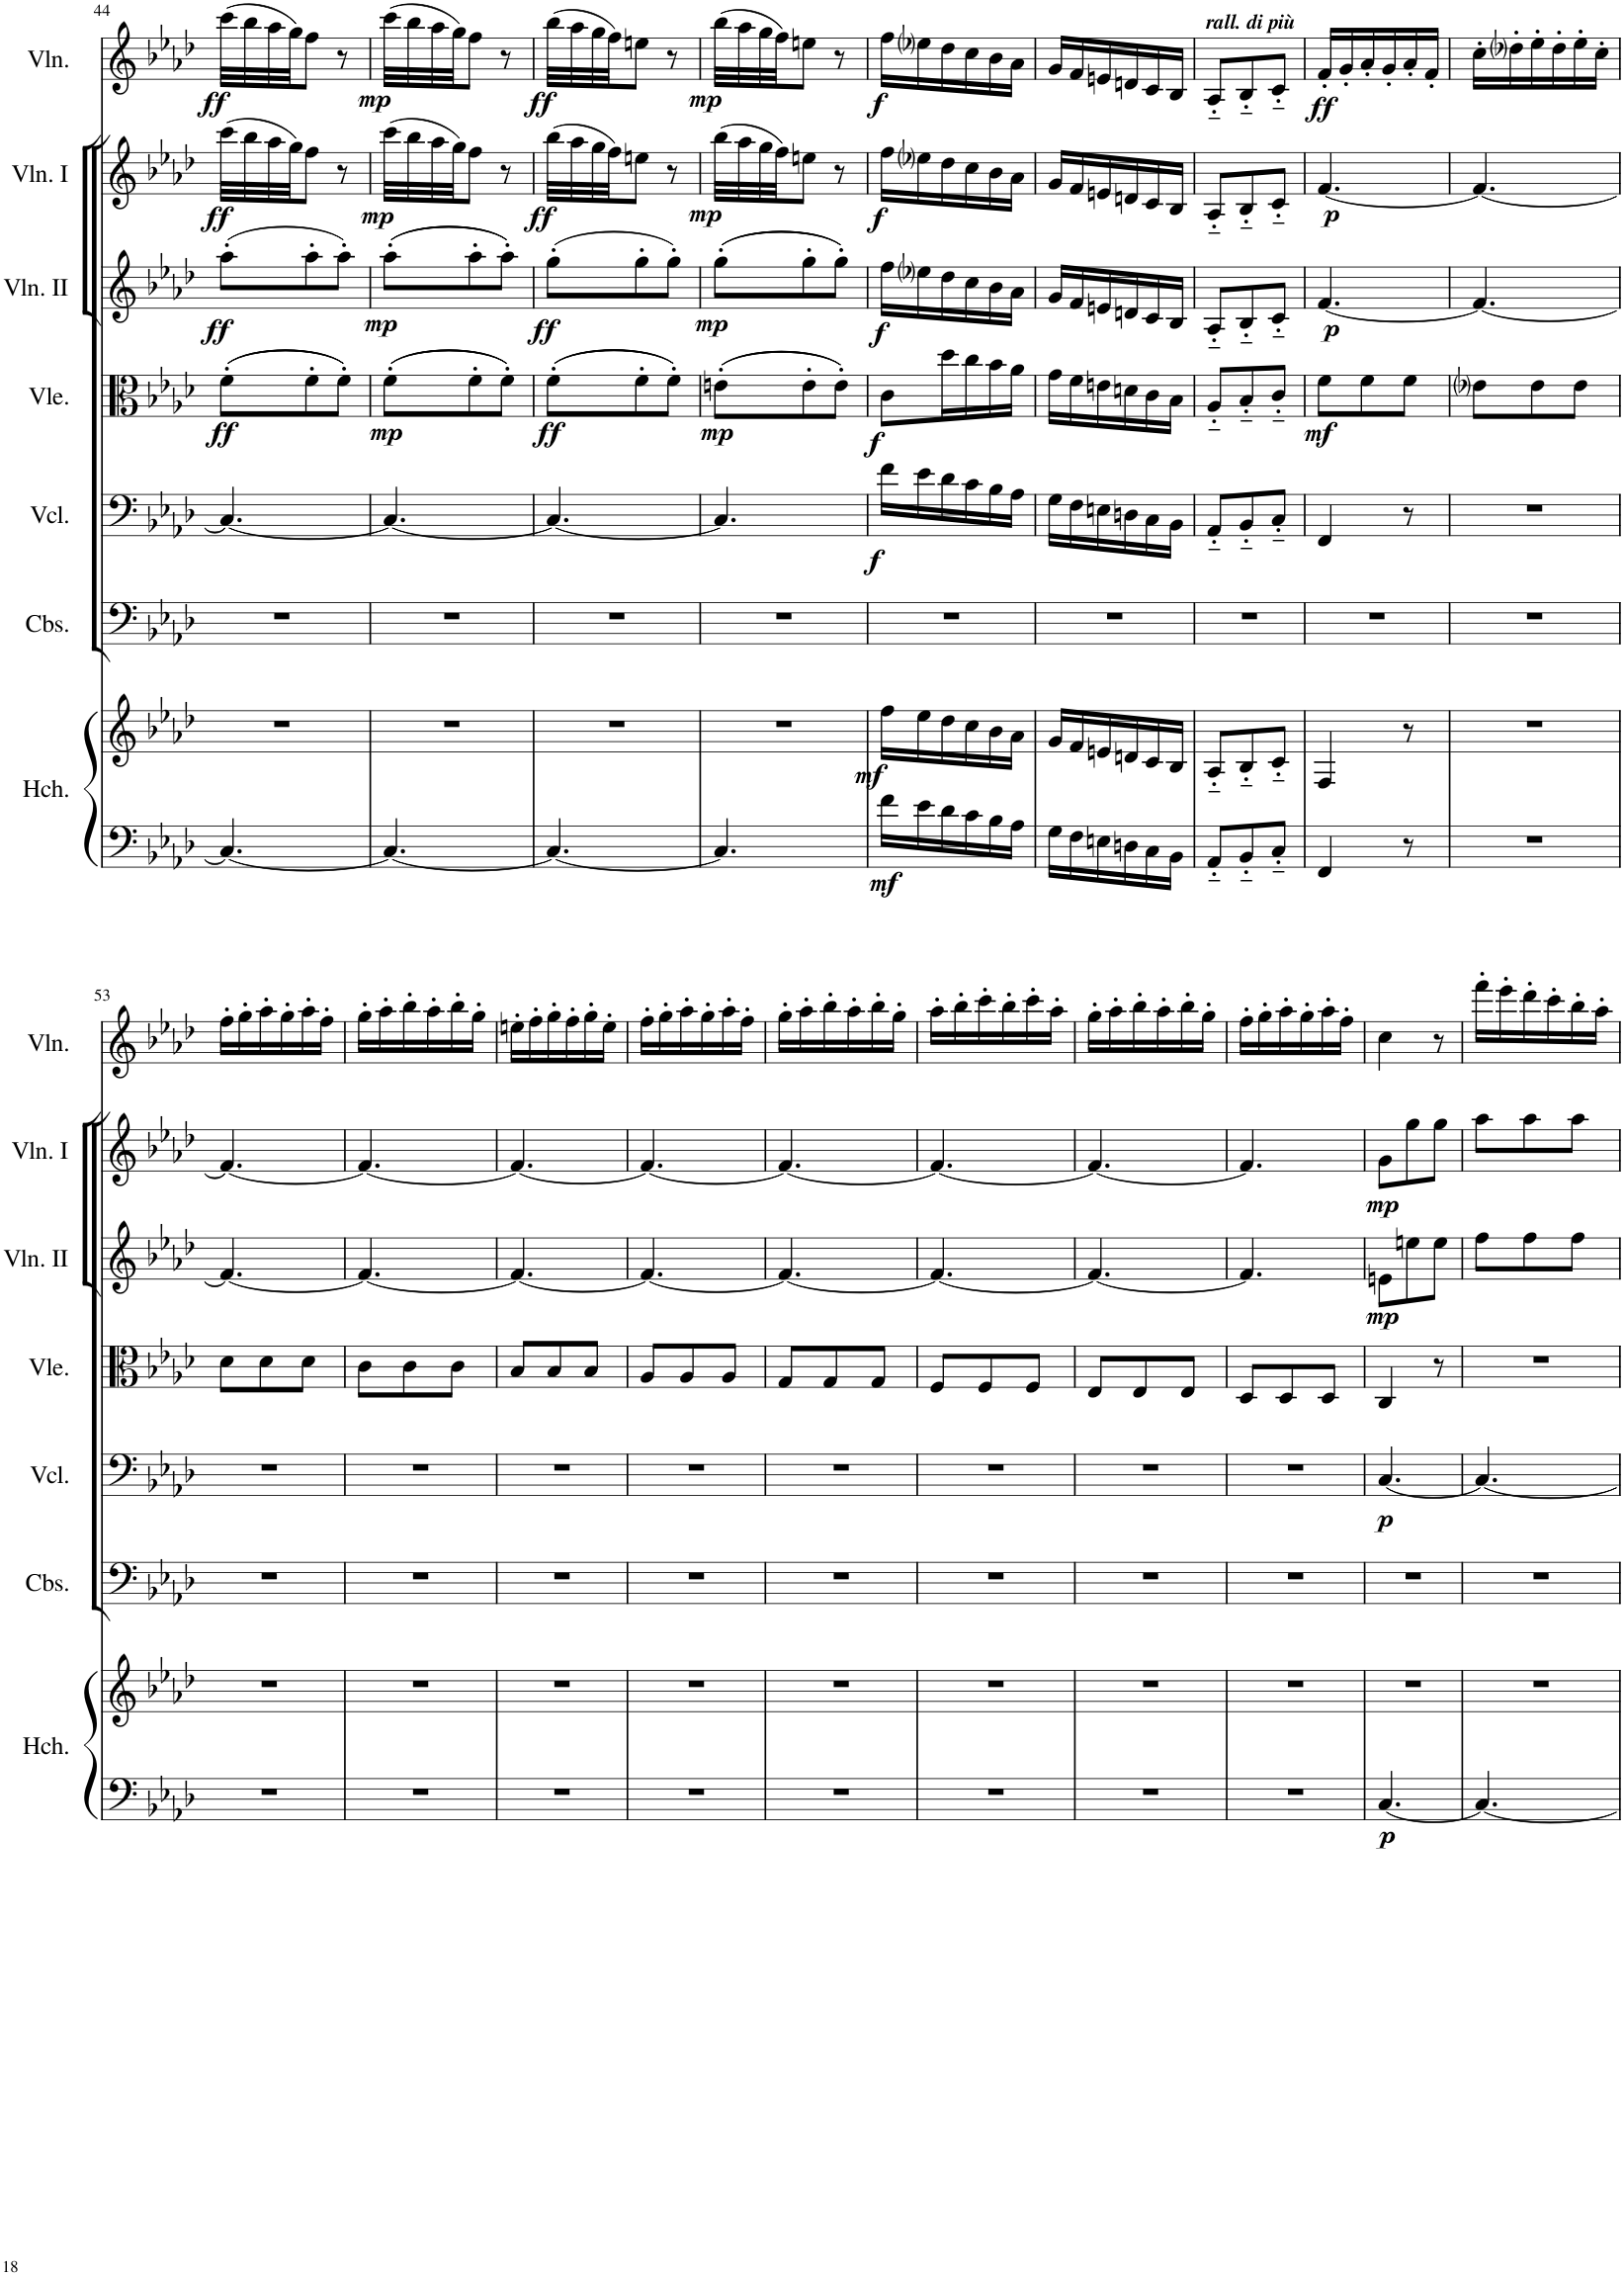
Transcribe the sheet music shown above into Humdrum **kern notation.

**kern	**kern	**dynam	**kern	**kern	**dynam	**kern	**dynam	**kern	**dynam	**kern	**dynam	**kern	**dynam
*part7	*part7	*part7	*part6	*part5	*part5	*part4	*part4	*part3	*part3	*part2	*part2	*part1	*part1
*staff8	*staff7	*staff7/8	*staff6	*staff5	*staff5	*staff4	*staff4	*staff3	*staff3	*staff2	*staff2	*staff1	*staff1
*I"Organ or Harpsichord	*	*	*I"Contrabassi	*I"Violoncelli	*	*I"Viole	*	*I"Violino II	*	*I"Violino I	*	*I"Violino principale	*
*I'Hch.	*	*	*I'Cbs.	*I'Vcl.	*	*I'Vle.	*	*I'Vln. II	*	*I'Vln. I	*	*I'Vln.	*
!!LO:PB:g=z
*clefF4	*clefG2	*	*clefF4	*clefF4	*	*clefC3	*	*clefG2	*	*clefG2	*	*clefG2	*
*	*	*	*Trd7c12	*	*	*	*	*	*	*	*	*	*
*k[b-e-a-d-]	*k[b-e-a-d-]	*	*k[b-e-a-d-]	*k[b-e-a-d-]	*	*k[b-e-a-d-]	*	*k[b-e-a-d-]	*	*k[b-e-a-d-]	*	*k[b-e-a-d-]	*
*M3/8	*M3/8	*	*M3/8	*M3/8	*	*M3/8	*	*M3/8	*	*M3/8	*	*M3/8	*
=44	=44	=44	=44	=44	=44	=44	=44	=44	=44	=44	=44	=44	=44
!	!	!	!	!	!	!	!LO:DY:b	!	!LO:DY:b	!	!LO:DY:b	!	!LO:DY:b
4.C/_	4.r	.	4.r	4.C/_	.	((8f'\L	ff	(8aa-'\L	ff	(32ccc\LLL	ff	(32ccc\LLL	ff
.	.	.	.	.	.	.	.	.	.	32bb-\	.	32bb-\	.
.	.	.	.	.	.	.	.	.	.	32aa-\	.	32aa-\	.
.	.	.	.	.	.	.	.	.	.	32gg\JJ)	.	32gg\JJ)	.
.	.	.	.	.	.	8f'\	.	8aa-'\	.	8ff\J	.	8ff\J	.
.	.	.	.	.	.	8f'\J))	.	8aa-'\J)	.	8r	.	8r	.
=45	=45	=45	=45	=45	=45	=45	=45	=45	=45	=45	=45	=45	=45
!	!	!	!	!	!	!	!LO:DY:b	!	!LO:DY:b	!	!LO:DY:b	!	!LO:DY:b
4.C/_	4.r	.	4.r	4.C/_	.	((8f'\L	mp	((8aa-'\L	mp	(32ccc\LLL	mp	(32ccc\LLL	mp
.	.	.	.	.	.	.	.	.	.	32bb-\	.	32bb-\	.
.	.	.	.	.	.	.	.	.	.	32aa-\	.	32aa-\	.
.	.	.	.	.	.	.	.	.	.	32gg\JJ)	.	32gg\JJ)	.
.	.	.	.	.	.	8f'\	.	8aa-'\	.	8ff\J	.	8ff\J	.
.	.	.	.	.	.	8f'\J))	.	8aa-'\J))	.	8r	.	8r	.
=46	=46	=46	=46	=46	=46	=46	=46	=46	=46	=46	=46	=46	=46
!	!	!	!	!	!	!	!LO:DY:b	!	!LO:DY:b	!	!LO:DY:b	!	!LO:DY:b
4.C/_	4.r	.	4.r	4.C/_	.	((8f'\L	ff	(8gg'\L	ff	(32bb-\LLL	ff	(32bb-\LLL	ff
.	.	.	.	.	.	.	.	.	.	32aa-\	.	32aa-\	.
.	.	.	.	.	.	.	.	.	.	32gg\	.	32gg\	.
.	.	.	.	.	.	.	.	.	.	32ff\JJ)	.	32ff\JJ)	.
.	.	.	.	.	.	8f'\	.	8gg'\	.	8een\J	.	8een\J	.
.	.	.	.	.	.	8f'\J))	.	8gg'\J)	.	8r	.	8r	.
=47	=47	=47	=47	=47	=47	=47	=47	=47	=47	=47	=47	=47	=47
!	!	!LO:DY:b=2	!	!	!	!	!	!	!	!	!	!	!
!	!	!LO:DY:n=1:b	!	!	!	!	!LO:DY:b	!	!LO:DY:b	!	!LO:DY:b	!	!LO:DY:b
4.C/]	4.r	mf mf	4.r	4.C/]	.	((8en'\L	mp	((8gg'\L	mp	(32bb-\LLL	mp	(32bb-\LLL	mp
.	.	.	.	.	.	.	.	.	.	32aa-\	.	32aa-\	.
.	.	.	.	.	.	.	.	.	.	32gg\	.	32gg\	.
.	.	.	.	.	.	.	.	.	.	32ff\JJ)	.	32ff\JJ)	.
.	.	.	.	.	.	8e'\	.	8gg'\	.	8een\J	.	8een\J	.
.	.	.	.	.	.	8e'\J))	.	8gg'\J))	.	8r	.	8r	.
=48	=48	=48	=48	=48	=48	=48	=48	=48	=48	=48	=48	=48	=48
!	!	!	!	!	!LO:DY:b	!	!LO:DY:b	!	!LO:DY:b	!	!LO:DY:b	!	!LO:DY:b
16f\LL	16ff\LL	.	4.r	16f\LL	f	8c\L	f	16ff\LL	f	16ff\LL	f	16ff\LL	f
16e-\	16ee-\	.	.	16e-\	.	.	.	16ee-i\	.	16ee-i\	.	16ee-i\	.
16d-\	16dd-\	.	.	16d-\	.	16dd-\L	.	16dd-\	.	16dd-\	.	16dd-\	.
16c\	16cc\	.	.	16c\	.	16cc\	.	16cc\	.	16cc\	.	16cc\	.
16B-\	16b-\	.	.	16B-\	.	16b-\	.	16b-\	.	16b-\	.	16b-\	.
16A-\JJ	16a-\JJ	.	.	16A-\JJ	.	16a-\JJ	.	16a-\JJ	.	16a-\JJ	.	16a-\JJ	.
=49	=49	=49	=49	=49	=49	=49	=49	=49	=49	=49	=49	=49	=49
16G\LL	16g/LL	.	4.r	16G\LL	.	16g\LL	.	16g/LL	.	16g/LL	.	16g/LL	.
16F\	16f/	.	.	16F\	.	16f\	.	16f/	.	16f/	.	16f/	.
16En\	16en/	.	.	16En\	.	16en\	.	16en/	.	16en/	.	16en/	.
16Dn\	16dn/	.	.	16Dn\	.	16dn\	.	16dn/	.	16dn/	.	16dn/	.
16C\	16c/	.	.	16C\	.	16c\	.	16c/	.	16c/	.	16c/	.
16BB-\JJ	16B-/JJ	.	.	16BB-\JJ	.	16B-\JJ	.	16B-/JJ	.	16B-/JJ	.	16B-/JJ	.
=50	=50	=50	=50	=50	=50	=50	=50	=50	=50	=50	=50	=50	=50
!	!	!	!	!	!	!	!	!	!	!	!	!LO:TX:a:Bi:t=rall. di più	!
8AA-'~/L	8A-'~/L	.	4.r	8AA-'~/L	.	8A-'~/L	.	8A-'~/L	.	8A-'~/L	.	8A-'~/L	.
8BB-'~/	8B-'~/	.	.	8BB-'~/	.	8B-'~/	.	8B-'~/	.	8B-'~/	.	8B-'~/	.
8C'~/J	8c'~/J	.	.	8C'~/J	.	8c'~/J	.	8c'~/J	.	8c'~/J	.	8c'~/J	.
=51	=51	=51	=51	=51	=51	=51	=51	=51	=51	=51	=51	=51	=51
!	!	!	!	!	!	!	!LO:DY:b	!	!LO:DY:b	!	!LO:DY:b	!	!LO:DY:b
4FF/	4F/	.	4.r	4FF/	.	8f\L	mf	[4.f/	p	[4.f/	p	16f'/LL	ff
.	.	.	.	.	.	.	.	.	.	.	.	16g'/	.
.	.	.	.	.	.	8f\	.	.	.	.	.	16a-'/	.
.	.	.	.	.	.	.	.	.	.	.	.	16g'/	.
8r	8r	.	.	8r	.	8f\J	.	.	.	.	.	16a-'/	.
.	.	.	.	.	.	.	.	.	.	.	.	16f'/JJ	.
=52	=52	=52	=52	=52	=52	=52	=52	=52	=52	=52	=52	=52	=52
4.r	4.r	.	4.r	4.r	.	8e-i\L	.	4.f/_	.	4.f/_	.	16cc'\LL	.
.	.	.	.	.	.	.	.	.	.	.	.	16dd-i'\	.
.	.	.	.	.	.	8e-\	.	.	.	.	.	16ee-'\	.
.	.	.	.	.	.	.	.	.	.	.	.	16dd-'\	.
.	.	.	.	.	.	8e-\J	.	.	.	.	.	16ee-'\	.
.	.	.	.	.	.	.	.	.	.	.	.	16cc'\JJ	.
!!LO:LB:g=z
=53	=53	=53	=53	=53	=53	=53	=53	=53	=53	=53	=53	=53	=53
4.r	4.r	.	4.r	4.r	.	8d-\L	.	4.f/_	.	4.f/_	.	16ff'\LL	.
.	.	.	.	.	.	.	.	.	.	.	.	16gg'\	.
.	.	.	.	.	.	8d-\	.	.	.	.	.	16aa-'\	.
.	.	.	.	.	.	.	.	.	.	.	.	16gg'\	.
.	.	.	.	.	.	8d-\J	.	.	.	.	.	16aa-'\	.
.	.	.	.	.	.	.	.	.	.	.	.	16ff'\JJ	.
=54	=54	=54	=54	=54	=54	=54	=54	=54	=54	=54	=54	=54	=54
4.r	4.r	.	4.r	4.r	.	8c\L	.	4.f/_	.	4.f/_	.	16gg'\LL	.
.	.	.	.	.	.	.	.	.	.	.	.	16aa-'\	.
.	.	.	.	.	.	8c\	.	.	.	.	.	16bb-'\	.
.	.	.	.	.	.	.	.	.	.	.	.	16aa-'\	.
.	.	.	.	.	.	8c\J	.	.	.	.	.	16bb-'\	.
.	.	.	.	.	.	.	.	.	.	.	.	16gg'\JJ	.
=55	=55	=55	=55	=55	=55	=55	=55	=55	=55	=55	=55	=55	=55
4.r	4.r	.	4.r	4.r	.	8B-/L	.	4.f/_	.	4.f/_	.	16een'\LL	.
.	.	.	.	.	.	.	.	.	.	.	.	16ff'\	.
.	.	.	.	.	.	8B-/	.	.	.	.	.	16gg'\	.
.	.	.	.	.	.	.	.	.	.	.	.	16ff'\	.
.	.	.	.	.	.	8B-/J	.	.	.	.	.	16gg'\	.
.	.	.	.	.	.	.	.	.	.	.	.	16ee'\JJ	.
=56	=56	=56	=56	=56	=56	=56	=56	=56	=56	=56	=56	=56	=56
4.r	4.r	.	4.r	4.r	.	8A-/L	.	4.f/_	.	4.f/_	.	16ff'\LL	.
.	.	.	.	.	.	.	.	.	.	.	.	16gg'\	.
.	.	.	.	.	.	8A-/	.	.	.	.	.	16aa-'\	.
.	.	.	.	.	.	.	.	.	.	.	.	16gg'\	.
.	.	.	.	.	.	8A-/J	.	.	.	.	.	16aa-'\	.
.	.	.	.	.	.	.	.	.	.	.	.	16ff'\JJ	.
=57	=57	=57	=57	=57	=57	=57	=57	=57	=57	=57	=57	=57	=57
4.r	4.r	.	4.r	4.r	.	8G/L	.	4.f/_	.	4.f/_	.	16gg'\LL	.
.	.	.	.	.	.	.	.	.	.	.	.	16aa-'\	.
.	.	.	.	.	.	8G/	.	.	.	.	.	16bb-'\	.
.	.	.	.	.	.	.	.	.	.	.	.	16aa-'\	.
.	.	.	.	.	.	8G/J	.	.	.	.	.	16bb-'\	.
.	.	.	.	.	.	.	.	.	.	.	.	16gg'\JJ	.
=58	=58	=58	=58	=58	=58	=58	=58	=58	=58	=58	=58	=58	=58
4.r	4.r	.	4.r	4.r	.	8F/L	.	4.f/_	.	4.f/_	.	16aa-'\LL	.
.	.	.	.	.	.	.	.	.	.	.	.	16bb-'\	.
.	.	.	.	.	.	8F/	.	.	.	.	.	16ccc'\	.
.	.	.	.	.	.	.	.	.	.	.	.	16bb-'\	.
.	.	.	.	.	.	8F/J	.	.	.	.	.	16ccc'\	.
.	.	.	.	.	.	.	.	.	.	.	.	16aa-'\JJ	.
=59	=59	=59	=59	=59	=59	=59	=59	=59	=59	=59	=59	=59	=59
4.r	4.r	.	4.r	4.r	.	8E-/L	.	4.f/_	.	4.f/_	.	16gg'\LL	.
.	.	.	.	.	.	.	.	.	.	.	.	16aa-'\	.
.	.	.	.	.	.	8E-/	.	.	.	.	.	16bb-'\	.
.	.	.	.	.	.	.	.	.	.	.	.	16aa-'\	.
.	.	.	.	.	.	8E-/J	.	.	.	.	.	16bb-'\	.
.	.	.	.	.	.	.	.	.	.	.	.	16gg'\JJ	.
=60	=60	=60	=60	=60	=60	=60	=60	=60	=60	=60	=60	=60	=60
4.r	4.r	.	4.r	4.r	.	8D-/L	.	4.f/]	.	4.f/]	.	16ff'\LL	.
.	.	.	.	.	.	.	.	.	.	.	.	16gg'\	.
.	.	.	.	.	.	8D-/	.	.	.	.	.	16aa-'\	.
.	.	.	.	.	.	.	.	.	.	.	.	16gg'\	.
.	.	.	.	.	.	8D-/J	.	.	.	.	.	16aa-'\	.
.	.	.	.	.	.	.	.	.	.	.	.	16ff'\JJ	.
=61	=61	=61	=61	=61	=61	=61	=61	=61	=61	=61	=61	=61	=61
!	!	!LO:DY:b=2	!	!	!LO:DY:b	!	!	!	!LO:DY:b	!	!LO:DY:b	!	!
[4.C/	4.r	p	4.r	[4.C/	p	4C/	.	8en\L	mp	8g\L	mp	4cc\	.
.	.	.	.	.	.	.	.	8een\	.	8gg\	.	.	.
.	.	.	.	.	.	8r	.	8ee\J	.	8gg\J	.	8r	.
=62	=62	=62	=62	=62	=62	=62	=62	=62	=62	=62	=62	=62	=62
4.C/_	4.r	.	4.r	4.C/_	.	4.r	.	8ff\L	.	8aa-\L	.	16fff'\LL	.
.	.	.	.	.	.	.	.	.	.	.	.	16eee-'\	.
.	.	.	.	.	.	.	.	8ff\	.	8aa-\	.	16ddd-'\	.
.	.	.	.	.	.	.	.	.	.	.	.	16ccc'\	.
.	.	.	.	.	.	.	.	8ff\J	.	8aa-\J	.	16bb-'\	.
.	.	.	.	.	.	.	.	.	.	.	.	16aa-'\JJ	.
=	=	=	=	=	=	=	=	=	=	=	=	=	=
*-	*-	*-	*-	*-	*-	*-	*-	*-	*-	*-	*-	*-	*-
